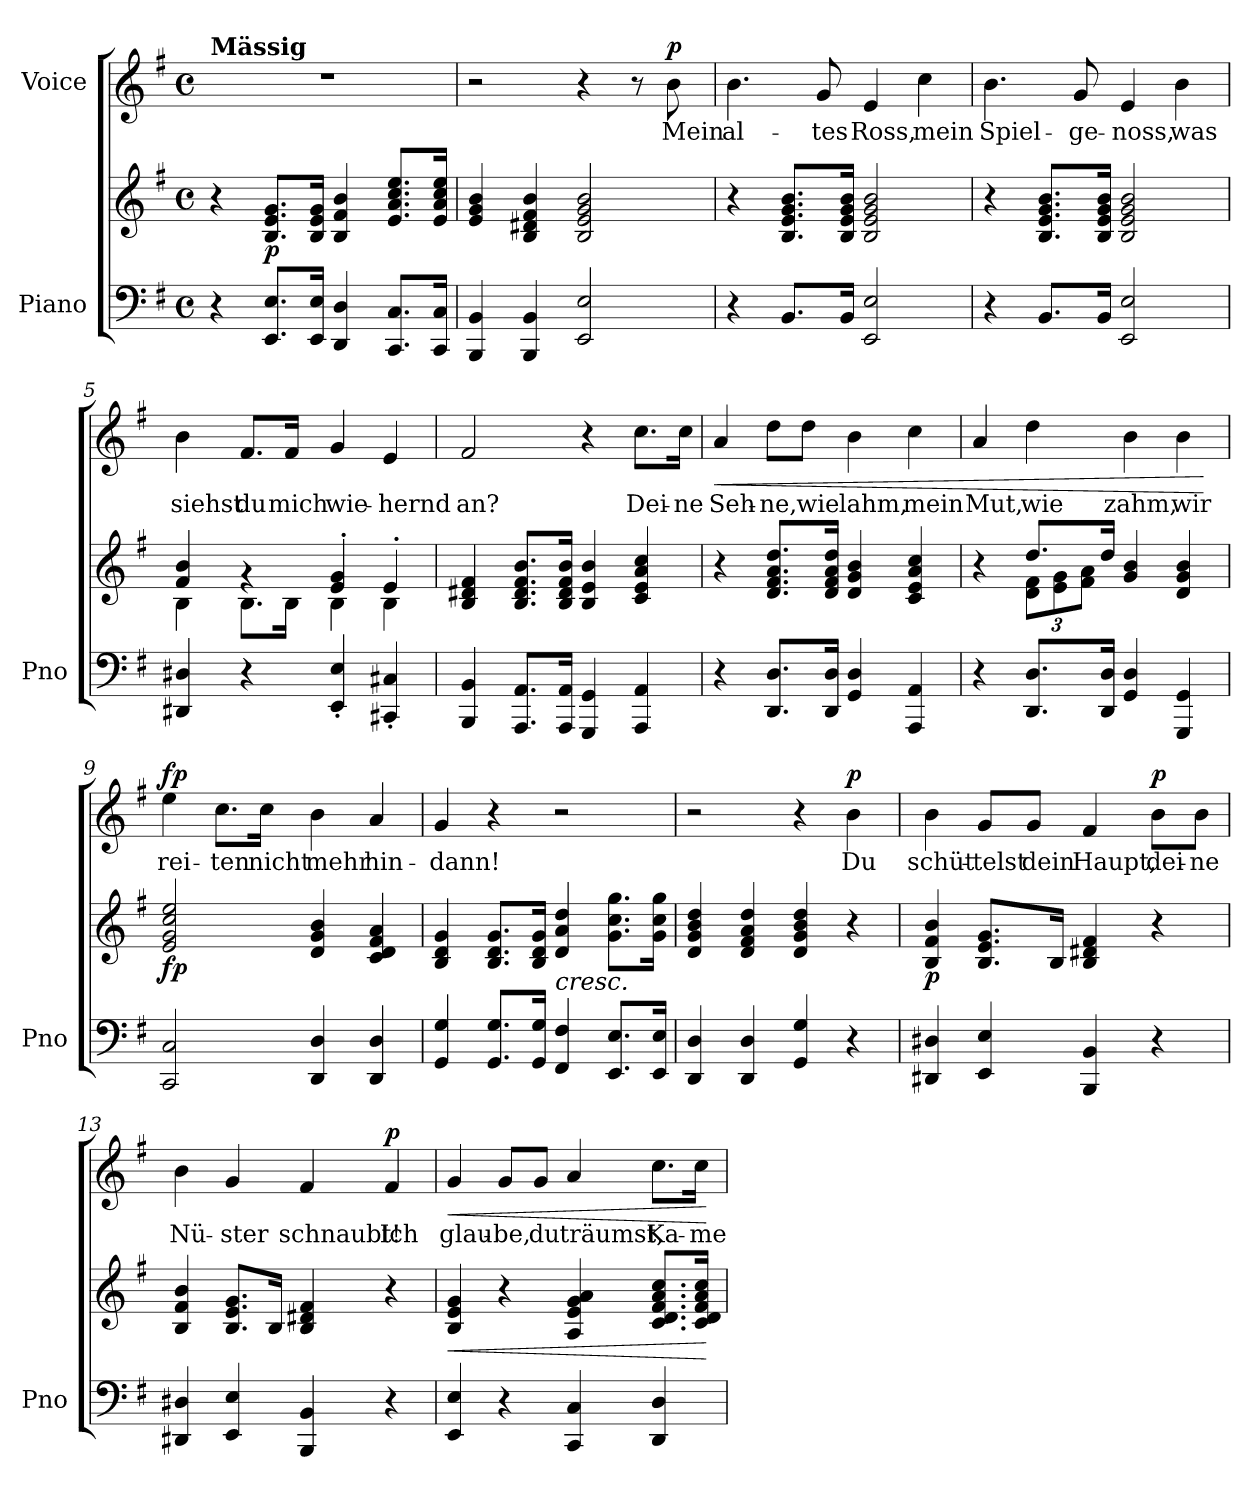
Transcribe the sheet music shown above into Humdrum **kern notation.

**kern	**kern	**dynam	**kern	**text	**dynam
*part2	*part2	*part2	*part1	*part1	*part1
*staff3	*staff2	*staff2/3	*staff1	*staff1	*staff1
*I"Piano	*	*	*I"Voice	*	*
*I'Pno	*	*	*	*	*
*clefF4	*clefG2	*	*clefG2	*	*
*k[f#]	*k[f#]	*	*k[f#]	*	*
*M4/4	*M4/4	*	*M4/4	*	*
*met(c)	*met(c)	*	*met(c)	*	*
=1	=1	=1	=1	=1	=1
!	!	!	!LO:TX:a:B:t=Mässig	!	!
4r	4r	.	1r	.	.
!	!	!LO:DY:b	!	!	!
8.EE/ 8.E/L	8.B/ 8.e/ 8.g/L	p	.	.	.
16EE/ 16E/Jk	16B/ 16e/ 16g/Jk	.	.	.	.
4DD/ 4D/	4B/ 4f#/ 4b/	.	.	.	.
8.CC/ 8.C/L	8.e/ 8.a/ 8.cc/ 8.ee/L	.	.	.	.
16CC/ 16C/Jk	16e/ 16a/ 16cc/ 16ee/Jk	.	.	.	.
=2	=2	=2	=2	=2	=2
4BBB/ 4BB/	4e/ 4g/ 4b/	.	2r	.	.
4BBB/ 4BB/	4B/ 4d#X/ 4f#/ 4b/	.	.	.	.
2EE/ 2E/	2B/ 2e/ 2g/ 2b/	.	4r	.	.
.	.	.	8r	.	.
!	!	!	!	!LO:LY:b	!LO:DY:a
.	.	.	8b\	Mein	p
=3	=3	=3	=3	=3	=3
!	!	!	!	!LO:LY:b	!
4r	4r	.	4.b\	al-	.
8.BB/L	8.B/ 8.e/ 8.g/ 8.b/L	.	.	.	.
!	!	!	!	!LO:LY:b	!
.	.	.	8g/	-tes	.
16BB/Jk	16B/ 16e/ 16g/ 16b/Jk	.	.	.	.
!	!	!	!	!LO:LY:b	!
2EE/ 2E/	2B/ 2e/ 2g/ 2b/	.	4e/	Ross,	.
!	!	!	!	!LO:LY:b	!
.	.	.	4cc\	mein	.
=4	=4	=4	=4	=4	=4
!	!	!	!	!LO:LY:b	!
4r	4r	.	4.b\	Spiel-	.
8.BB/L	8.B/ 8.e/ 8.g/ 8.b/L	.	.	.	.
!	!	!	!	!LO:LY:b	!
.	.	.	8g/	-ge-	.
16BB/Jk	16B/ 16e/ 16g/ 16b/Jk	.	.	.	.
!	!	!	!	!LO:LY:b	!
2EE/ 2E/	2B/ 2e/ 2g/ 2b/	.	4e/	-noss,	.
!	!	!	!	!LO:LY:b	!
.	.	.	4b\	was	.
=5	=5	=5	=5	=5	=5
*	*^	*	*	*	*
!	!	!	!	!	!LO:LY:b	!
4DD#X/ 4D#X/	4f#/ 4b/	4B\	.	4b\	siehst	.
!	!	!	!	!	!LO:LY:b	!
4r	4rg	8.B\L	.	8.f#/L	du	.
!	!	!	!	!	!LO:LY:b	!
.	.	16B\Jk	.	16f#/Jk	mich	.
!	!	!	!	!	!LO:LY:b	!
4EE/' 4E/'	4e/' 4g/'	4B\	.	4g/	wie-	.
!	!	!	!	!	!LO:LY:b	!
4CC#X/' 4C#X/'	4e'/	4B\	.	4e/	-hernd	.
!!LO:LB:g=z
=6	=6	=6	=6	=6	=6	=6
!	!	!	!	!	!LO:LY:b	!
*	*v	*v	*	*	*	*
4BBB/ 4BB/	4B/ 4d#X/ 4f#/	.	2f#/	an?	.
8.AAA/ 8.AA/L	8.B/ 8.d#/ 8.f#/ 8.b/L	.	.	.	.
16AAA/ 16AA/Jk	16B/ 16d#/ 16f#/ 16b/Jk	.	.	.	.
4GGG/ 4GG/	4B/ 4e/ 4b/	.	4r	.	.
!	!	!	!	!LO:LY:b	!
4AAA/ 4AA/	4c/ 4e/ 4a/ 4cc/	.	8.cc\L	Dei-	.
!	!	!	!	!LO:LY:b	!
.	.	.	16cc\Jk	-ne	.
=7	=7	=7	=7	=7	=7
!	!	!	!	!LO:LY:b	!LO:HP:b
4r	4r	.	4a/	Seh-	<
!	!	!	!	!LO:LY:b	!
8.DD/ 8.D/L	8.d/ 8.f#/ 8.a/ 8.dd/L	.	8dd\L	-ne,	.
!	!	!	!	!LO:LY:b	!
.	.	.	8dd\J	wie	.
16DD/ 16D/Jk	16d/ 16f#/ 16a/ 16dd/Jk	.	.	.	.
!	!	!	!	!LO:LY:b	!
4GG/ 4D/	4d/ 4g/ 4b/	.	4b\	lahm,	.
!	!	!	!	!LO:LY:b	!
4AAA/ 4AA/	4c/ 4e/ 4a/ 4cc/	.	4cc\	mein	.
=8	=8	=8	=8	=8	=8
*	*^	*	*	*	*
!	!	!	!	!	!LO:LY:b	!
4r	4r	4ryy	.	4a/	Mut,	.
*	*	*Xbrackettup	*	*	*	*
!	!	!	!	!	!LO:LY:b	!
8.DD/ 8.D/L	8.dd/L	12d\ 12f#\L	.	4dd\	wie	.
.	.	12e\ 12g\	.	.	.	.
.	.	12f#\ 12a\J	.	.	.	.
16DD/ 16D/Jk	16dd/Jk	.	.	.	.	.
!	!	!	!	!	!LO:LY:b	!
4GG/ 4D/	4g/ 4b/	2ryy	.	4b\	zahm,	.
!	!	!	!	!	!LO:LY:b	!
4GGG/ 4GG/	4d/ 4g/ 4b/	.	.	4b\	wir	.
*	*v	*v	*	*	*	*
.	.	.	.	.	[
=9	=9	=9	=9	=9	=9
!	!	!LO:DY:b	!	!LO:LY:b	!LO:DY:a
2CC/ 2C/	2e/ 2g/ 2cc/ 2ee/	fp	4ee\	rei-	fp
!	!	!	!	!LO:LY:b	!
.	.	.	8.cc\L	-ten	.
!	!	!	!	!LO:LY:b	!
.	.	.	16cc\Jk	nicht	.
!	!	!	!	!LO:LY:b	!
4DD/ 4D/	4d/ 4g/ 4b/	.	4b\	mehr	.
!	!	!	!	!LO:LY:b	!
4DD/ 4D/	4c/ 4d/ 4f#/ 4a/	.	4a/	hin-	.
=10	=10	=10	=10	=10	=10
!	!	!	!	!LO:LY:b	!
4GG/ 4G/	4B/ 4d/ 4g/	.	4g/	-dann!	.
8.GG/ 8.G/L	8.B/ 8.d/ 8.g/L	.	4r	.	.
16GG/ 16G/Jk	16B/ 16d/ 16g/Jk	.	.	.	.
!	!LO:TX:b:i:t=cresc.	!	!	!	!
4FF#/ 4F#/	4d/ 4a/ 4dd/	.	2r	.	.
8.EE/ 8.E/L	8.g\ 8.cc\ 8.gg\L	.	.	.	.
16EE/ 16E/Jk	16g\ 16cc\ 16gg\Jk	.	.	.	.
!!LO:LB:g=z
=11	=11	=11	=11	=11	=11
4DD/ 4D/	4d/ 4g/ 4b/ 4dd/	.	2r	.	.
4DD/ 4D/	4d/ 4f#/ 4a/ 4dd/	.	.	.	.
4GG/ 4G/	4d/ 4g/ 4b/ 4dd/	.	4r	.	.
!	!	!	!	!LO:LY:b	!LO:DY:a
4r	4r	.	4b\	Du	p
=12	=12	=12	=12	=12	=12
!	!	!LO:DY:b	!	!LO:LY:b	!
4DD#X/ 4D#X/	4B/ 4f#/ 4b/	p	4b\	schüt-	.
!	!	!	!	!LO:LY:b	!
4EE/ 4E/	8.B/ 8.e/ 8.g/L	.	8g/L	-telst	.
!	!	!	!	!LO:LY:b	!
.	.	.	8g/J	dein	.
.	16B/Jk	.	.	.	.
!	!	!	!	!LO:LY:b	!
4BBB/ 4BB/	4B/ 4d#X/ 4f#/	.	4f#/	Haupt,	.
!	!	!	!	!LO:LY:b	!LO:DY:a
4r	4r	.	8b\L	dei-	p
!	!	!	!	!LO:LY:b	!
.	.	.	8b\J	-ne	.
=13	=13	=13	=13	=13	=13
!	!	!	!	!LO:LY:b	!
4DD#X/ 4D#X/	4B/ 4f#/ 4b/	.	4b\	Nü-	.
!	!	!	!	!LO:LY:b	!
4EE/ 4E/	8.B/ 8.e/ 8.g/L	.	4g/	-ster	.
.	16B/Jk	.	.	.	.
!	!	!	!	!LO:LY:b	!
4BBB/ 4BB/	4B/ 4d#X/ 4f#/	.	4f#/	schnaubt!	.
!	!	!	!	!LO:LY:b	!LO:DY:a
4r	4r	.	4f#/	Ich	p
=14	=14	=14	=14	=14	=14
!	!	!LO:HP:b	!	!LO:LY:b	!LO:HP:b
4EE/ 4E/	4B/ 4e/ 4g/	<	4g/	glau-	<
!	!	!	!	!LO:LY:b	!
4r	4r	.	8g/L	-be,	.
!	!	!	!	!LO:LY:b	!
.	.	.	8g/J	du	.
!	!	!	!	!LO:LY:b	!
4CC/ 4C/	4A/ 4e/ 4g/ 4a/	.	4a/	träumst,	.
!	!	!	!	!LO:LY:b	!
4DD/ 4D/	8.c/ 8.d/ 8.f#/ 8.a/ 8.cc/L	.	8.cc\L	Ka-	.
!	!	!	!	!LO:LY:b	!
.	16c/ 16d/ 16f#/ 16a/ 16cc/Jk	.	16cc\Jk	-me-	.
.	.	[	.	.	[
=	=	=	=	=	=
*-	*-	*-	*-	*-	*-
